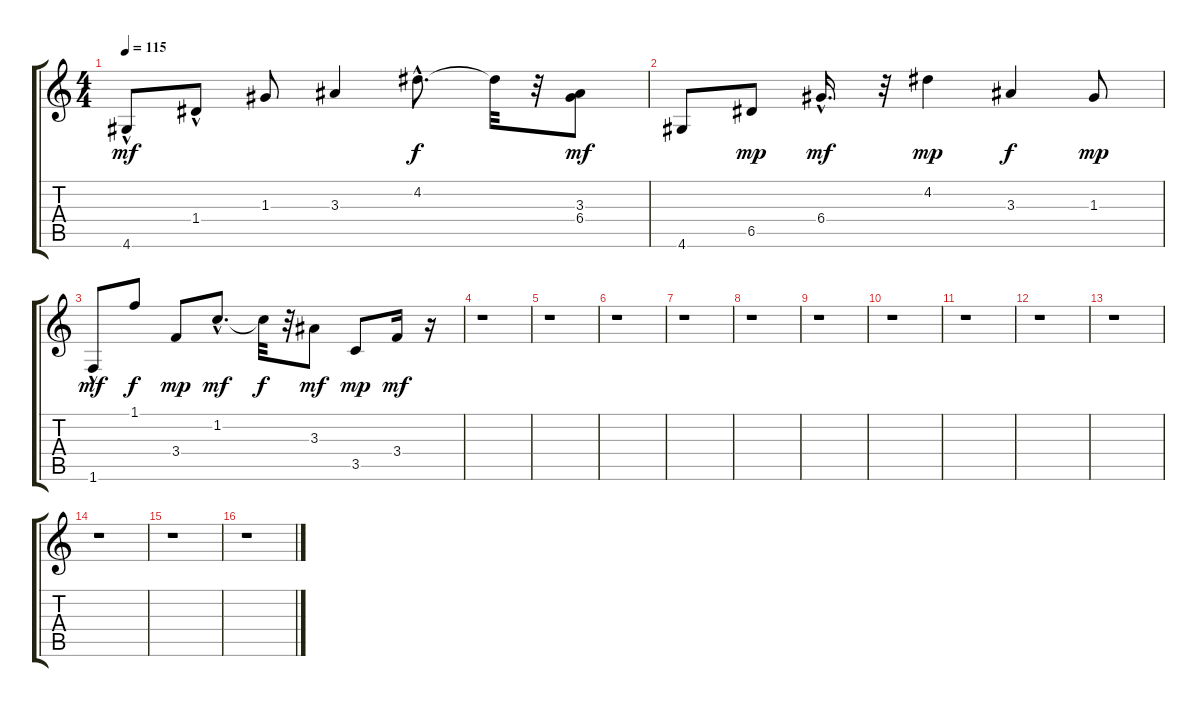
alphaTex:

\track "" {instrument electricguitarclean}
\staff {score tabs}
\tuning (E4 B3 G3 D3 A2 E2) {hide}
\ts (4 4)
\tempo 115
\clef g2
\ks c
4.6{hac}.8{dy mf} 1.4{hac}.8 1.3.8 3.3.4 4.2{hac}.8{d dy f} 4.2{t}.32 r.32 (3.3 6.4).8{dy mf} |
4.6.8 6.5.8{dy mp} 6.4{hac}.16{d dy mf} r.32 4.2.4{dy mp} 3.3.4{dy f} 1.3.8{dy mp} |
1.6{hac}.8{dy mf} 1.1.8{dy f} 3.4.8{dy mp} 1.2{hac}.8{d dy mf} 1.2{t}.32{dy f} r.32 3.3.8{dy mf} 3.5.8{dy mp} 3.4.16{dy mf} r.16 |
r.1 |
r.1 |
r.1 |
r.1 |
r.1 |
r.1 |
r.1 |
r.1 |
r.1 |
r.1 |
r.1 |
r.1 |
r.1
